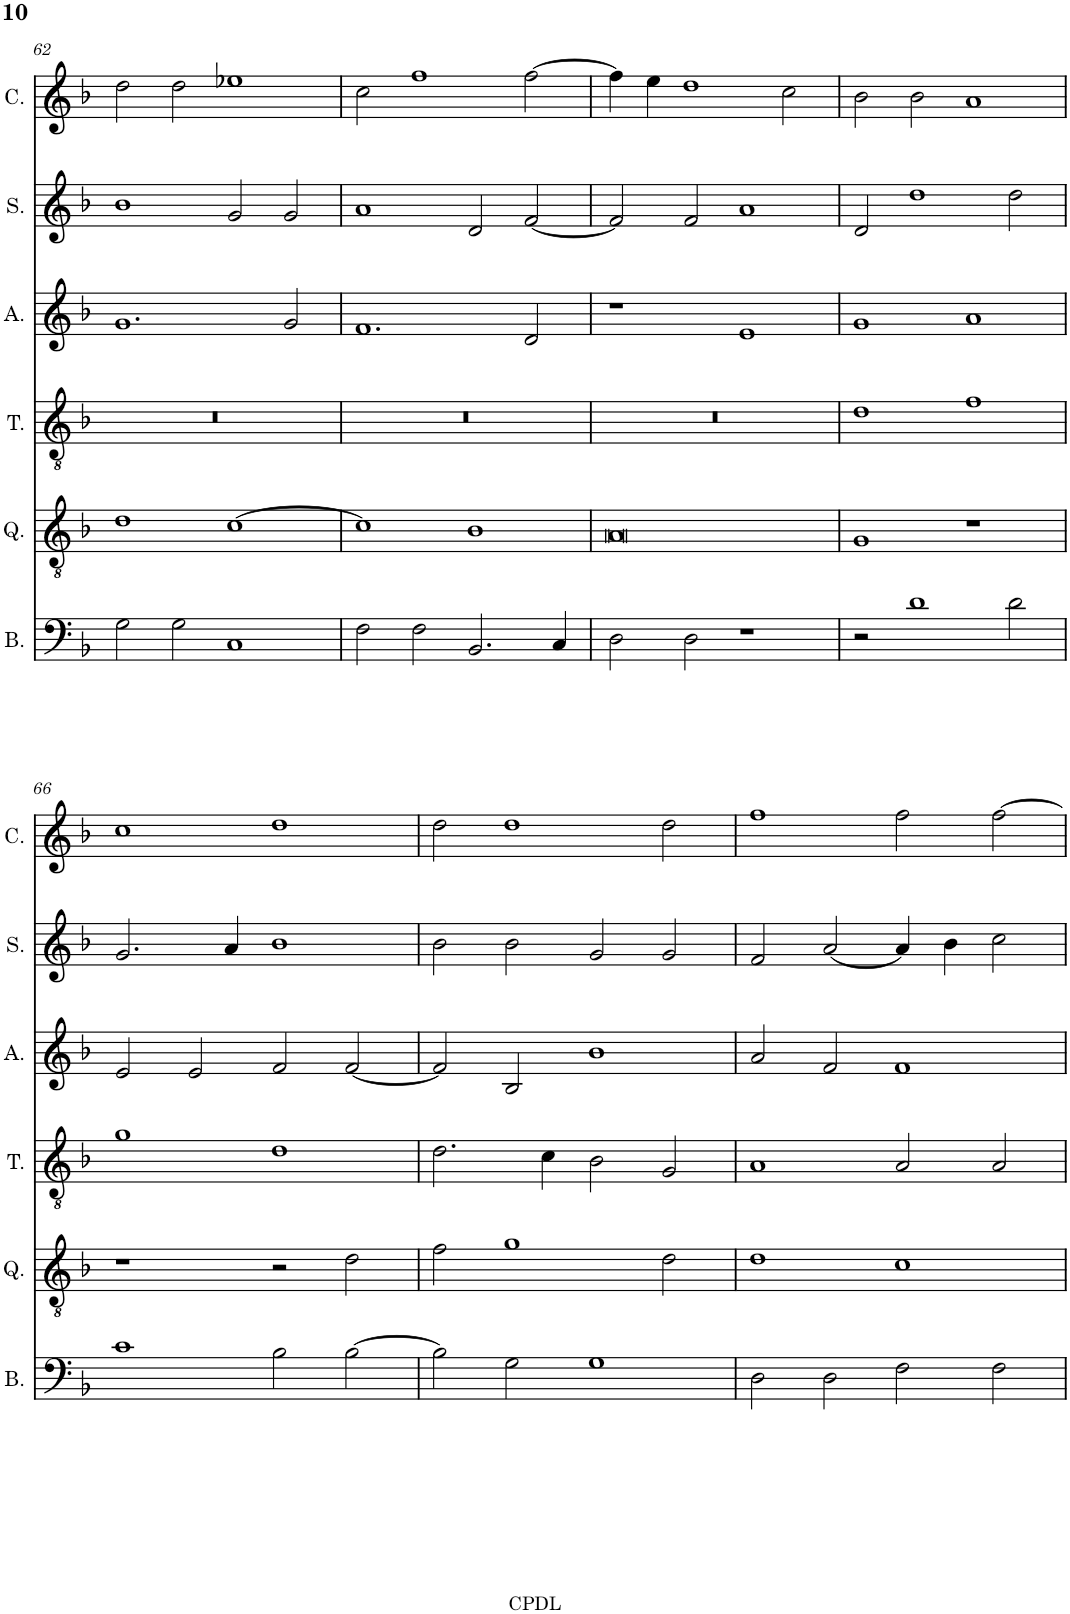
**kern	**kern	**kern	**kern	**kern	**kern
*part6	*part5	*part4	*part3	*part2	*part1
*staff6	*staff5	*staff4	*staff3	*staff2	*staff1
*I"Bassus	*I"Quintus	*I"Tenor	*I"Altus	*I"Sextus	*I"Cantus
*I'B.	*I'Q.	*I'T.	*I'A.	*I'S.	*I'C.
!!LO:PB:g=z
*clefF4	*clefGv2	*clefGv2	*clefG2	*clefG2	*clefG2
*k[b-]	*k[b-]	*k[b-]	*k[b-]	*k[b-]	*k[b-]
*F:	*F:	*F:	*F:	*F:	*F:
*M4/2	*M4/2	*M4/2	*M4/2	*M4/2	*M4/2
=62	=62	=62	=62	=62	=62
2G\	1d	0r	1.g	1b-	2dd\
2G\	.	.	.	.	2dd\
1C	[1c	.	.	2g/	1ee-X
.	.	.	2g/	2g/	.
=63	=63	=63	=63	=63	=63
2F\	1c]	0r	1.f	1a	2cc\
2F\	.	.	.	.	1ff
2.BB-/	1B-	.	.	2d/	.
.	.	.	2d/	[2f/	[2ff\
4C/	.	.	.	.	.
=64	=64	=64	=64	=64	=64
2D\	0A	0r	1r	2f/]	4ff\]
.	.	.	.	.	4ee\
2D\	.	.	.	2f/	1dd
1r	.	.	1e	1a	.
.	.	.	.	.	2cc\
=65	=65	=65	=65	=65	=65
2r	1G	1d	1g	2d/	2b-\
1d	.	.	.	1dd	2b-\
.	1r	1f	1a	.	1a
2d\	.	.	.	2dd\	.
!!LO:LB:g=z
=66	=66	=66	=66	=66	=66
1c	1r	1g	2e/	2.g/	1cc
.	.	.	2e/	.	.
.	.	.	.	4a/	.
2B-\	2r	1d	2f/	1b-	1dd
[2B-\	2d\	.	[2f/	.	.
=67	=67	=67	=67	=67	=67
2B-\]	2f\	2.d\	2f/]	2b-\	2dd\
2G\	1g	.	2B-/	2b-\	1dd
.	.	4c\	.	.	.
1G	.	2B-\	1b-	2g/	.
.	2d\	2G/	.	2g/	2dd\
=68	=68	=68	=68	=68	=68
2D\	1d	1A	2a/	2f/	1ff
2D\	.	.	2f/	[2a/	.
2F\	1c	2A/	1f	4a/]	2ff\
.	.	.	.	4b-\	.
2F\	.	2A/	.	2cc\	[2ff\
=	=	=	=	=	=
*-	*-	*-	*-	*-	*-
